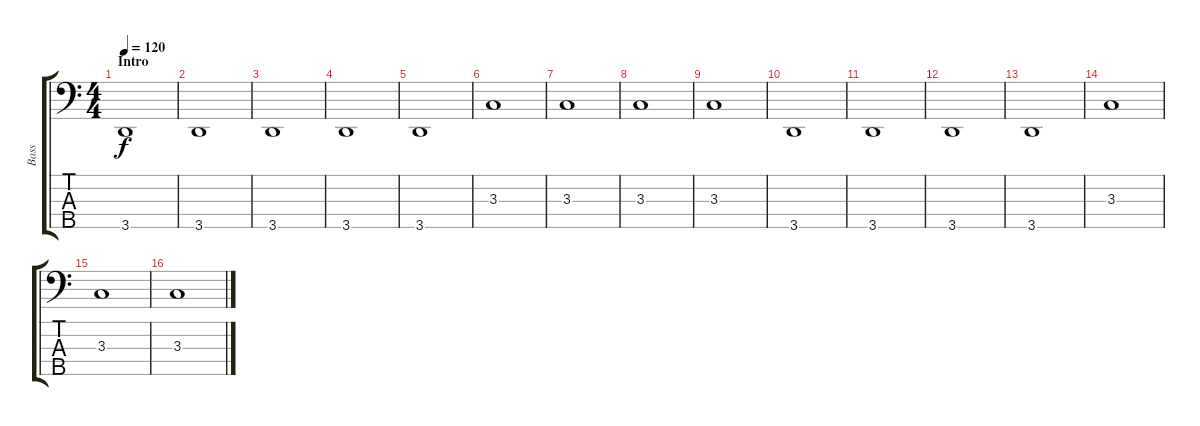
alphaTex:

\track ("Bass" "Bass") {instrument electricbassfinger}
\staff {score tabs}
\tuning (G2 D2 A1 E1 B0) {hide}
\ts (4 4)
\section ("" "Intro")
\tempo 120
\tempo 100
\tempo 120
\clef f4
\ks c
3.5.1{dy f instrument electricbassfinger} |
3.5.1 |
3.5.1 |
3.5.1 |
3.5.1 |
3.3.1 |
3.3.1 |
3.3.1 |
3.3.1 |
3.5.1 |
3.5.1 |
3.5.1 |
3.5.1 |
3.3.1 |
3.3.1 |
3.3.1
